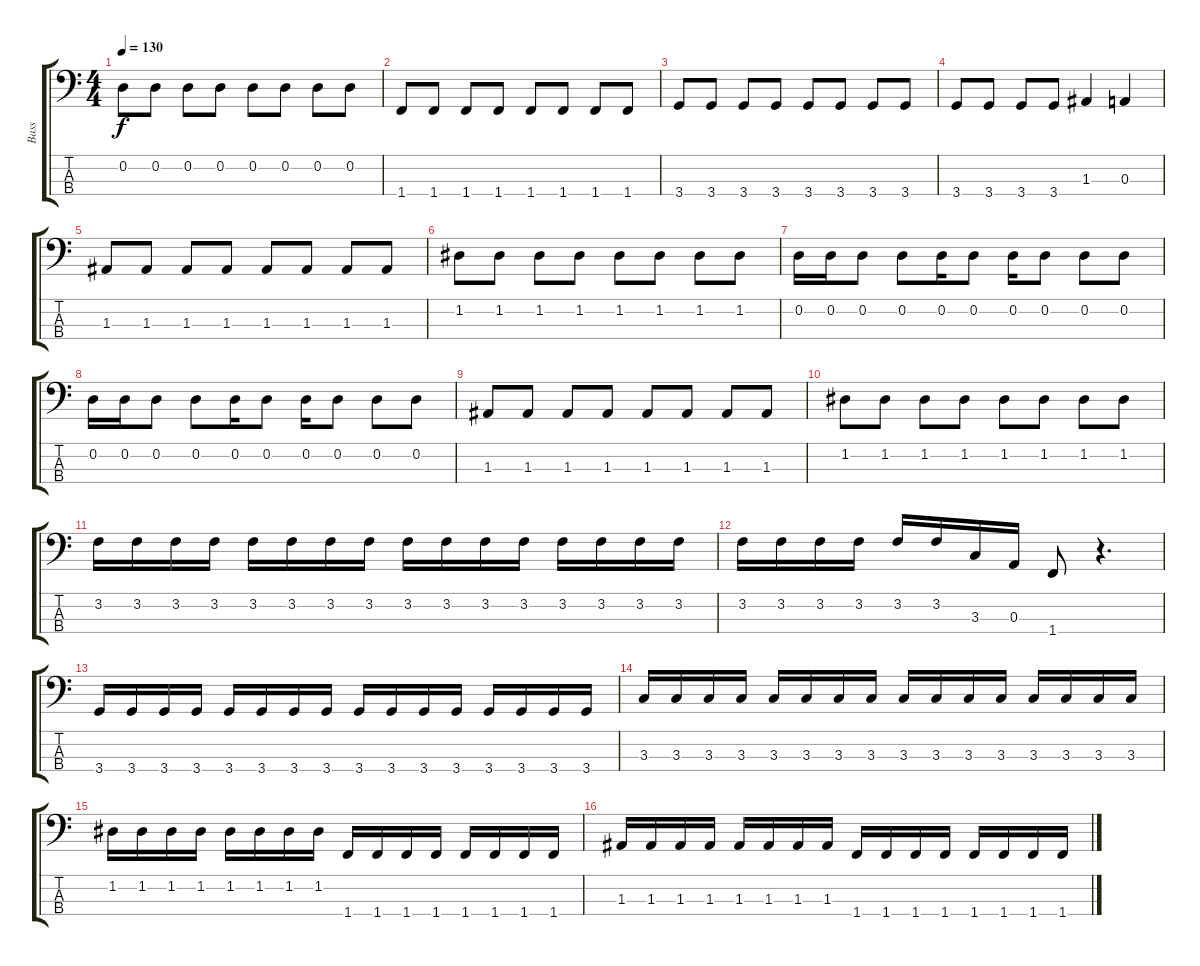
\track ("Bass" "Bass") {instrument electricbassfinger}
\staff {score tabs}
\tuning (G2 D2 A1 E1) {hide}
\ts (4 4)
\tempo 130
\clef f4
\ks c
0.2.8{dy f} 0.2.8 0.2.8 0.2.8 0.2.8 0.2.8 0.2.8 0.2.8 |
1.4.8 1.4.8 1.4.8 1.4.8 1.4.8 1.4.8 1.4.8 1.4.8 |
3.4.8 3.4.8 3.4.8 3.4.8 3.4.8 3.4.8 3.4.8 3.4.8 |
3.4.8 3.4.8 3.4.8 3.4.8 1.3.4 0.3.4 |
1.3.8 1.3.8 1.3.8 1.3.8 1.3.8 1.3.8 1.3.8 1.3.8 |
1.2.8 1.2.8 1.2.8 1.2.8 1.2.8 1.2.8 1.2.8 1.2.8 |
0.2.16 0.2.16 0.2.8 0.2.8 0.2.16 0.2.8 0.2.16 0.2.8 0.2.8 0.2.8 |
0.2.16 0.2.16 0.2.8 0.2.8 0.2.16 0.2.8 0.2.16 0.2.8 0.2.8 0.2.8 |
1.3.8 1.3.8 1.3.8 1.3.8 1.3.8 1.3.8 1.3.8 1.3.8 |
1.2.8 1.2.8 1.2.8 1.2.8 1.2.8 1.2.8 1.2.8 1.2.8 |
3.2.16 3.2.16 3.2.16 3.2.16 3.2.16 3.2.16 3.2.16 3.2.16 3.2.16 3.2.16 3.2.16 3.2.16 3.2.16 3.2.16 3.2.16 3.2.16 |
3.2.16 3.2.16 3.2.16 3.2.16 3.2.16 3.2.16 3.3.16 0.3.16 1.4.8 r.4{d} |
3.4.16 3.4.16 3.4.16 3.4.16 3.4.16 3.4.16 3.4.16 3.4.16 3.4.16 3.4.16 3.4.16 3.4.16 3.4.16 3.4.16 3.4.16 3.4.16 |
3.3.16 3.3.16 3.3.16 3.3.16 3.3.16 3.3.16 3.3.16 3.3.16 3.3.16 3.3.16 3.3.16 3.3.16 3.3.16 3.3.16 3.3.16 3.3.16 |
1.2.16 1.2.16 1.2.16 1.2.16 1.2.16 1.2.16 1.2.16 1.2.16 1.4.16 1.4.16 1.4.16 1.4.16 1.4.16 1.4.16 1.4.16 1.4.16 |
1.3.16 1.3.16 1.3.16 1.3.16 1.3.16 1.3.16 1.3.16 1.3.16 1.4.16 1.4.16 1.4.16 1.4.16 1.4.16 1.4.16 1.4.16 1.4.16
